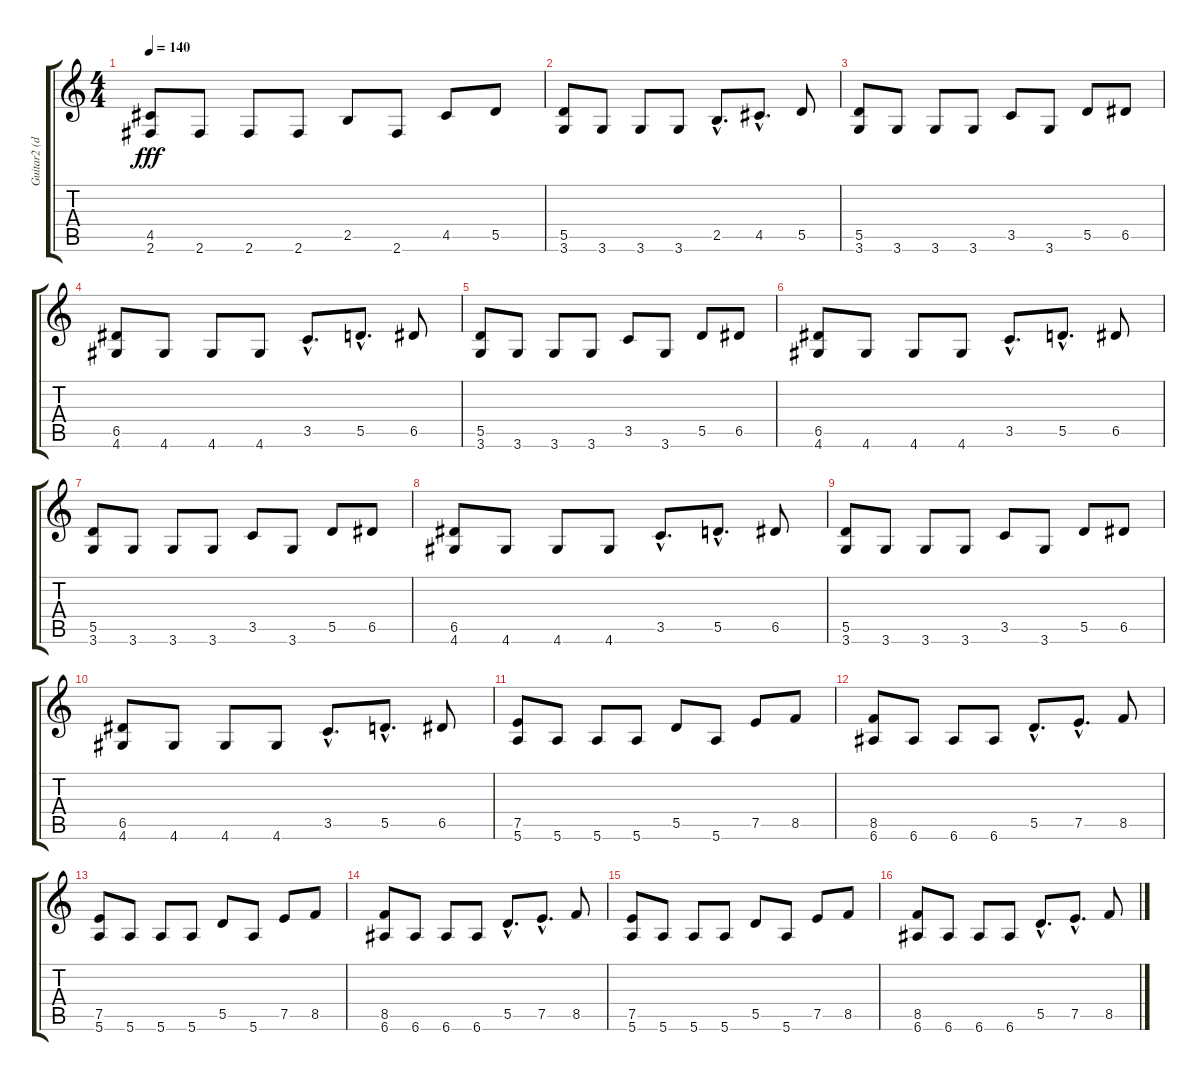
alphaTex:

\track ("Guitar2 (dist)" "Guitar2 (d") {instrument distortionguitar}
\staff {score tabs}
\tuning (E4 B3 G3 D3 A2 E2) {hide}
\ts (4 4)
\tempo 140
\clef g2
\ks c
(4.5 2.6).8{dy fff} 2.6.8 2.6.8 2.6.8 2.5.8 2.6.8 4.5.8 5.5.8 |
(5.5 3.6).8 3.6.8 3.6.8 3.6.8 2.5{hac}.8{d} 4.5{hac}.8{d} 5.5.8 |
(5.5 3.6).8 3.6.8 3.6.8 3.6.8 3.5.8 3.6.8 5.5.8 6.5.8 |
(6.5 4.6).8 4.6.8 4.6.8 4.6.8 3.5{hac}.8{d} 5.5{hac}.8{d} 6.5.8 |
(5.5 3.6).8 3.6.8 3.6.8 3.6.8 3.5.8 3.6.8 5.5.8 6.5.8 |
(6.5 4.6).8 4.6.8 4.6.8 4.6.8 3.5{hac}.8{d} 5.5{hac}.8{d} 6.5.8 |
(5.5 3.6).8 3.6.8 3.6.8 3.6.8 3.5.8 3.6.8 5.5.8 6.5.8 |
(6.5 4.6).8 4.6.8 4.6.8 4.6.8 3.5{hac}.8{d} 5.5{hac}.8{d} 6.5.8 |
(5.5 3.6).8 3.6.8 3.6.8 3.6.8 3.5.8 3.6.8 5.5.8 6.5.8 |
(6.5 4.6).8 4.6.8 4.6.8 4.6.8 3.5{hac}.8{d} 5.5{hac}.8{d} 6.5.8 |
(7.5 5.6).8 5.6.8 5.6.8 5.6.8 5.5.8 5.6.8 7.5.8 8.5.8 |
(8.5 6.6).8 6.6.8 6.6.8 6.6.8 5.5{hac}.8{d} 7.5{hac}.8{d} 8.5.8 |
(7.5 5.6).8 5.6.8 5.6.8 5.6.8 5.5.8 5.6.8 7.5.8 8.5.8 |
(8.5 6.6).8 6.6.8 6.6.8 6.6.8 5.5{hac}.8{d} 7.5{hac}.8{d} 8.5.8 |
(7.5 5.6).8 5.6.8 5.6.8 5.6.8 5.5.8 5.6.8 7.5.8 8.5.8 |
(8.5 6.6).8 6.6.8 6.6.8 6.6.8 5.5{hac}.8{d} 7.5{hac}.8{d} 8.5.8
